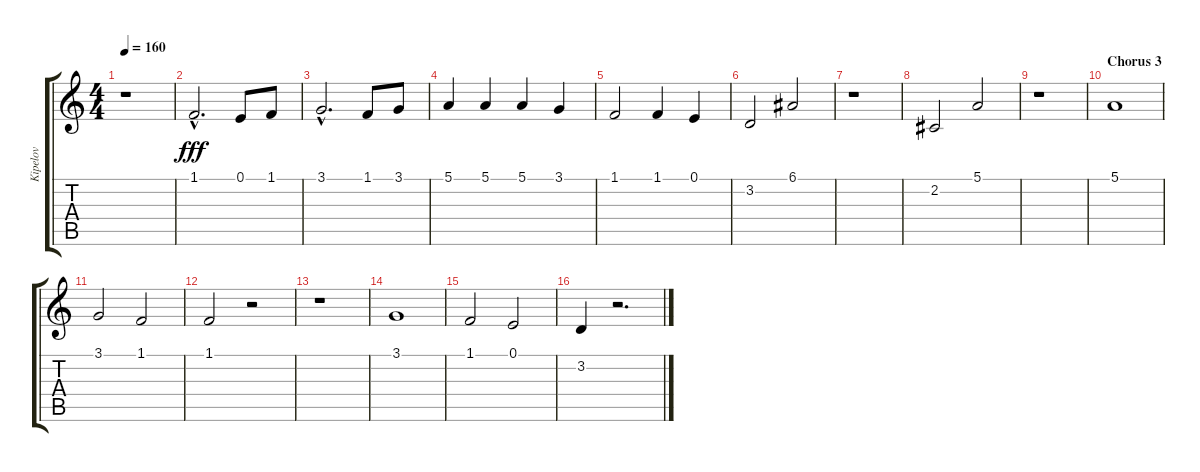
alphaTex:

\track ("Kipelov" "Kipelov") {instrument tenorsax}
\staff {score tabs}
\tuning (E4 B3 G3 D3 A2 E2) {hide}
\ts (4 4)
\tempo 160
\clef g2
\ks c
r.1{dy f} |
1.1{hac}.2{d dy fff} 0.1.8 1.1.8 |
3.1{hac}.2{d} 1.1.8 3.1.8 |
5.1.4 5.1.4 5.1.4 3.1.4 |
1.1.2 1.1.4 0.1.4 |
3.2.2 6.1.2 |
r.1 |
2.2.2 5.1.2 |
r.1 |
\section ("" "Chorus 3")
5.1.1 |
3.1.2 1.1.2 |
1.1.2 r.2 |
r.1 |
3.1.1 |
1.1.2 0.1.2 |
3.2.4 r.2{d}
